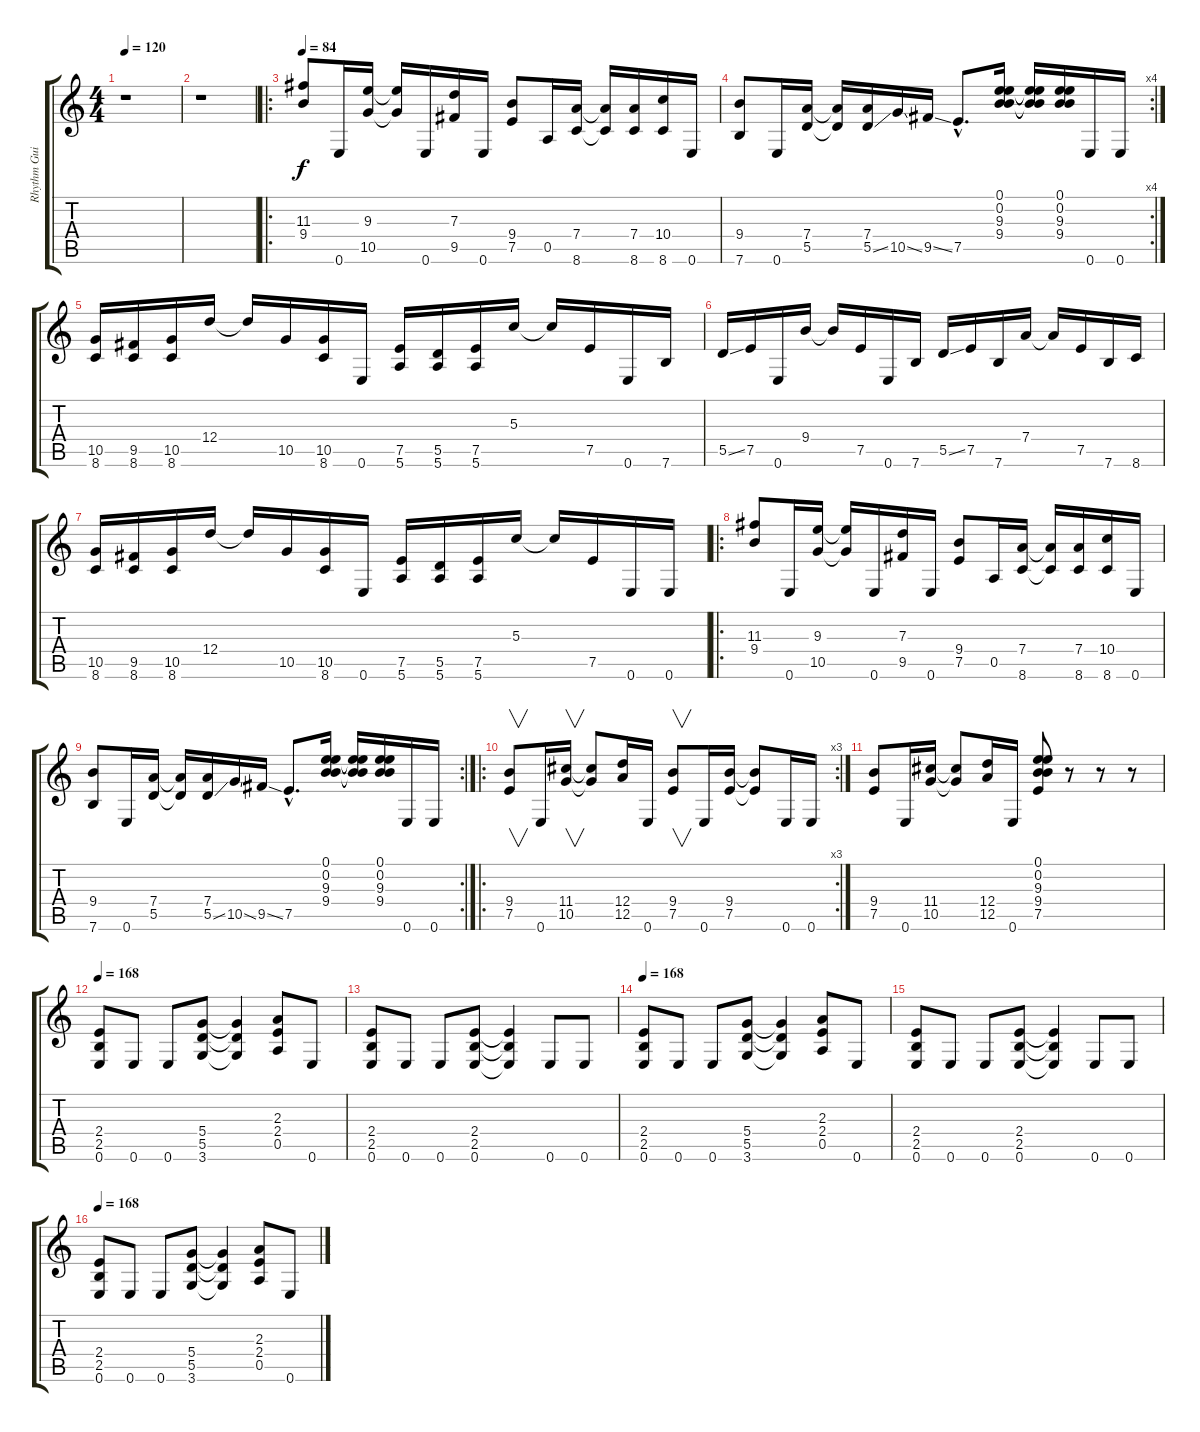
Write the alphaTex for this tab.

\track ("Rhythm Guitar" "Rhythm Gui") {instrument acousticguitarnylon}
\staff {score tabs}
\tuning (E4 B3 G3 D3 A2 E2) {hide}
\ts (4 4)
\tempo 120
\tempo 84
\tempo 120
\clef g2
\ks c
r.1{dy f instrument acousticguitarnylon} |
r.1 |
\ro
\tempo 84
(11.3 9.4).8{volume 13 balance 8 instrument acousticguitarnylon} 0.6.16 (9.3 10.5).16 (9.3{t} 10.5{t}).16 0.6.16 (7.3 9.5).16 0.6.16 (9.4 7.5).8 0.5.16 (7.4 8.6).16 (7.4{t} 8.6{t}).16 (7.4 8.6).16 (10.4 8.6).16 0.6.16 |
\rc 4
(9.4 7.6).8 0.6.16 (7.4 5.5).16 (7.4{t} 5.5{t}).16 (7.4 5.5{ss}).16 10.5{ss}.16 9.5{ss}.16 7.5{hac}.8{d} (0.1 0.2 9.3 9.4).16 (0.1{t} 0.2{t} 9.3{t} 9.4{t}).16 (0.1 0.2 9.3 9.4).16 0.6.16 0.6.16 |
(10.5 8.6).16 (9.5 8.6).16 (10.5 8.6).16 12.4.16 12.4{t}.16 10.5.16 (10.5 8.6).16 0.6.16 (7.5 5.6).16 (5.5 5.6).16 (7.5 5.6).16 5.3.16 5.3{t}.16 7.5.16 0.6.16 7.6.16 |
5.5{ss}.16 7.5.16 0.6.16 9.4.16 9.4{t}.16 7.5.16 0.6.16 7.6.16 5.5{ss}.16 7.5.16 7.6.16 7.4.16 7.4{t}.16 7.5.16 7.6.16 8.6.16 |
(10.5 8.6).16 (9.5 8.6).16 (10.5 8.6).16 12.4.16 12.4{t}.16 10.5.16 (10.5 8.6).16 0.6.16 (7.5 5.6).16 (5.5 5.6).16 (7.5 5.6).16 5.3.16 5.3{t}.16 7.5.16 0.6.16 0.6.16 |
\ro
(11.3 9.4).8 0.6.16 (9.3 10.5).16 (9.3{t} 10.5{t}).16 0.6.16 (7.3 9.5).16 0.6.16 (9.4 7.5).8 0.5.16 (7.4 8.6).16 (7.4{t} 8.6{t}).16 (7.4 8.6).16 (10.4 8.6).16 0.6.16 |
\rc 2
(9.4 7.6).8 0.6.16 (7.4 5.5).16 (7.4{t} 5.5{t}).16 (7.4 5.5{ss}).16 10.5{ss}.16 9.5{ss}.16 7.5{hac}.8{d} (0.1 0.2 9.3 9.4).16 (0.1{t} 0.2{t} 9.3{t} 9.4{t}).16 (0.1 0.2 9.3 9.4).16 0.6.16 0.6.16 |
\ro
\rc 3
(9.4 7.5).8{v} 0.6.16 (11.4 10.5).16{v} (11.4{t} 10.5{t}).8 (12.4 12.5).16 0.6.16 (9.4 7.5).8{v} 0.6.16 (9.4 7.5).16 (9.4{t} 7.5{t}).8 0.6.16 0.6.16 |
(9.4 7.5).8 0.6.16 (11.4 10.5).16 (11.4{t} 10.5{t}).8 (12.4 12.5).16 0.6.16 (0.1 0.2 9.3 9.4 7.5).8 r.8 r.8 r.8 |
\tempo 168
(2.4 2.5 0.6).8{volume 9 balance 8 instrument overdrivenguitar} 0.6.8 0.6.8 (5.4 5.5 3.6).8 (5.4{t} 5.5{t} 3.6{t}).4 (2.3 2.4 0.5).8 0.6.8 |
(2.4 2.5 0.6).8 0.6.8 0.6.8 (2.4 2.5 0.6).8 (2.4{t} 2.5{t} 0.6{t}).4 0.6.8 0.6.8 |
\tempo 168
(2.4 2.5 0.6).8{volume 9 balance 8 instrument overdrivenguitar} 0.6.8 0.6.8 (5.4 5.5 3.6).8 (5.4{t} 5.5{t} 3.6{t}).4 (2.3 2.4 0.5).8 0.6.8 |
(2.4 2.5 0.6).8 0.6.8 0.6.8 (2.4 2.5 0.6).8 (2.4{t} 2.5{t} 0.6{t}).4 0.6.8 0.6.8 |
\tempo 168
(2.4 2.5 0.6).8{volume 9 balance 8 instrument overdrivenguitar} 0.6.8 0.6.8 (5.4 5.5 3.6).8 (5.4{t} 5.5{t} 3.6{t}).4 (2.3 2.4 0.5).8 0.6.8
